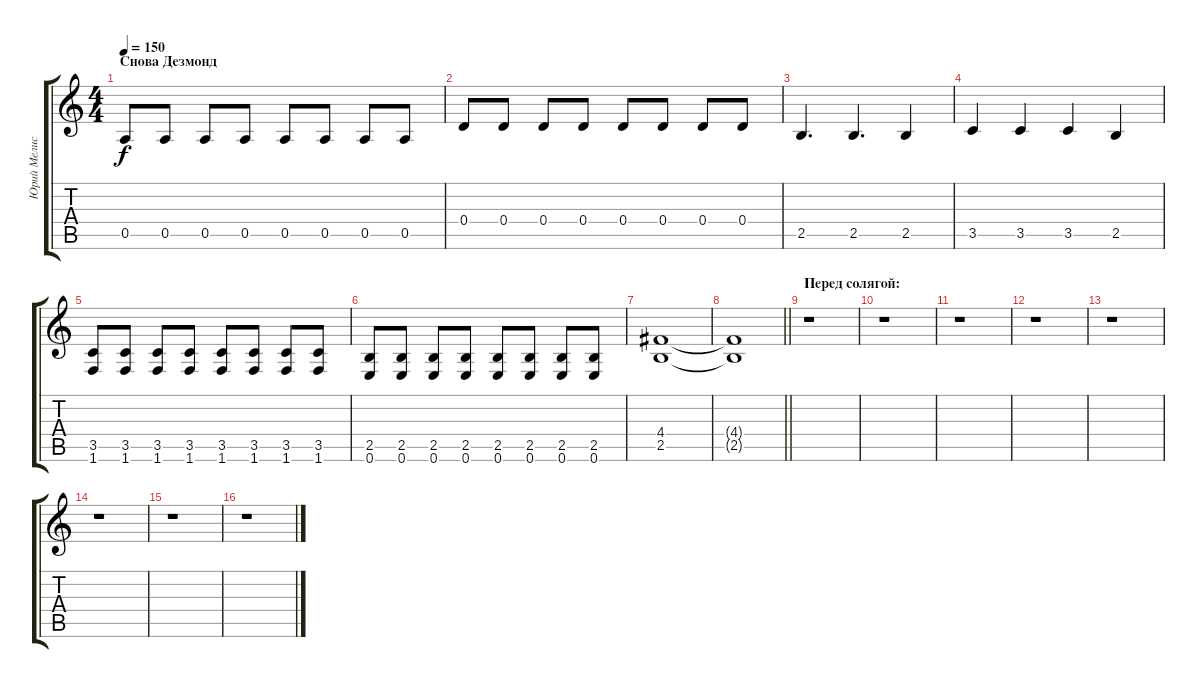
\track ("Юрий Мелисов" "Юрий Мелис") {instrument overdrivenguitar}
\staff {score tabs}
\tuning (E4 B3 G3 D3 A2 E2) {hide}
\ts (4 4)
\section ("" "Снова Дезмонд")
\tempo 150
\clef g2
\ks c
0.5.8{dy f} 0.5.8 0.5.8 0.5.8 0.5.8 0.5.8 0.5.8 0.5.8 |
0.4.8 0.4.8 0.4.8 0.4.8 0.4.8 0.4.8 0.4.8 0.4.8 |
2.5.4{d} 2.5.4{d} 2.5.4 |
3.5.4 3.5.4 3.5.4 2.5.4 |
(3.5 1.6).8 (3.5 1.6).8 (3.5 1.6).8 (3.5 1.6).8 (3.5 1.6).8 (3.5 1.6).8 (3.5 1.6).8 (3.5 1.6).8 |
(2.5 0.6).8 (2.5 0.6).8 (2.5 0.6).8 (2.5 0.6).8 (2.5 0.6).8 (2.5 0.6).8 (2.5 0.6).8 (2.5 0.6).8 |
(4.4 2.5).1 |
\barLineRight lightlight
(4.4{t} 2.5{t}).1 |
\section ("" "Перед солягой:")
r.1 |
r.1 |
r.1 |
r.1 |
r.1 |
r.1 |
r.1 |
r.1
